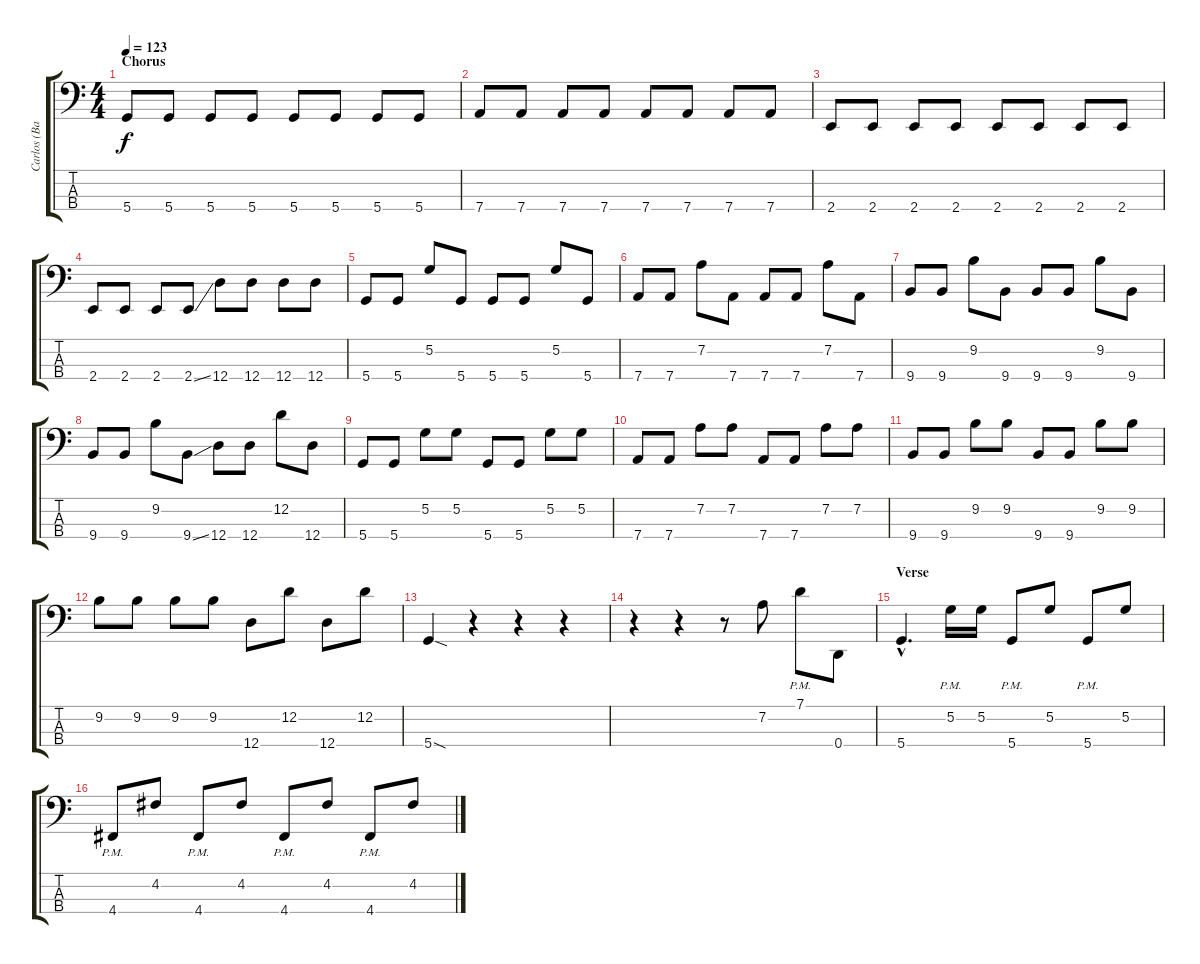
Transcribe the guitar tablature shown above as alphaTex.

\track ("Carlos (Bass)" "Carlos (Ba") {instrument electricbasspick}
\staff {score tabs}
\tuning (G2 D2 A1 D1) {hide}
\ts (4 4)
\section ("" "Chorus")
\tempo 123
\clef f4
\ks c
5.4.8{dy f} 5.4.8 5.4.8 5.4.8 5.4.8 5.4.8 5.4.8 5.4.8 |
7.4.8 7.4.8 7.4.8 7.4.8 7.4.8 7.4.8 7.4.8 7.4.8 |
2.4.8 2.4.8 2.4.8 2.4.8 2.4.8 2.4.8 2.4.8 2.4.8 |
2.4.8 2.4.8 2.4.8 2.4{ss}.8 12.4.8 12.4.8 12.4.8 12.4.8 |
5.4.8 5.4.8 5.2.8 5.4.8 5.4.8 5.4.8 5.2.8 5.4.8 |
7.4.8 7.4.8 7.2.8 7.4.8 7.4.8 7.4.8 7.2.8 7.4.8 |
9.4.8 9.4.8 9.2.8 9.4.8 9.4.8 9.4.8 9.2.8 9.4.8 |
9.4.8 9.4.8 9.2.8 9.4{ss}.8 12.4.8 12.4.8 12.2.8 12.4.8 |
5.4.8 5.4.8 5.2.8 5.2.8 5.4.8 5.4.8 5.2.8 5.2.8 |
7.4.8 7.4.8 7.2.8 7.2.8 7.4.8 7.4.8 7.2.8 7.2.8 |
9.4.8 9.4.8 9.2.8 9.2.8 9.4.8 9.4.8 9.2.8 9.2.8 |
9.2.8 9.2.8 9.2.8 9.2.8 12.4.8 12.2.8 12.4.8 12.2.8 |
5.4{sod}.4 r.4 r.4 r.4 |
r.4 r.4 r.8 7.2.8 7.1{pm}.8 0.4.8 |
\section ("" "Verse")
5.4{hac}.4{d} 5.2{pm}.16 5.2.16 5.4{pm}.8 5.2.8 5.4{pm}.8 5.2.8 |
4.4{pm}.8 4.2.8 4.4{pm}.8 4.2.8 4.4{pm}.8 4.2.8 4.4{pm}.8 4.2.8
